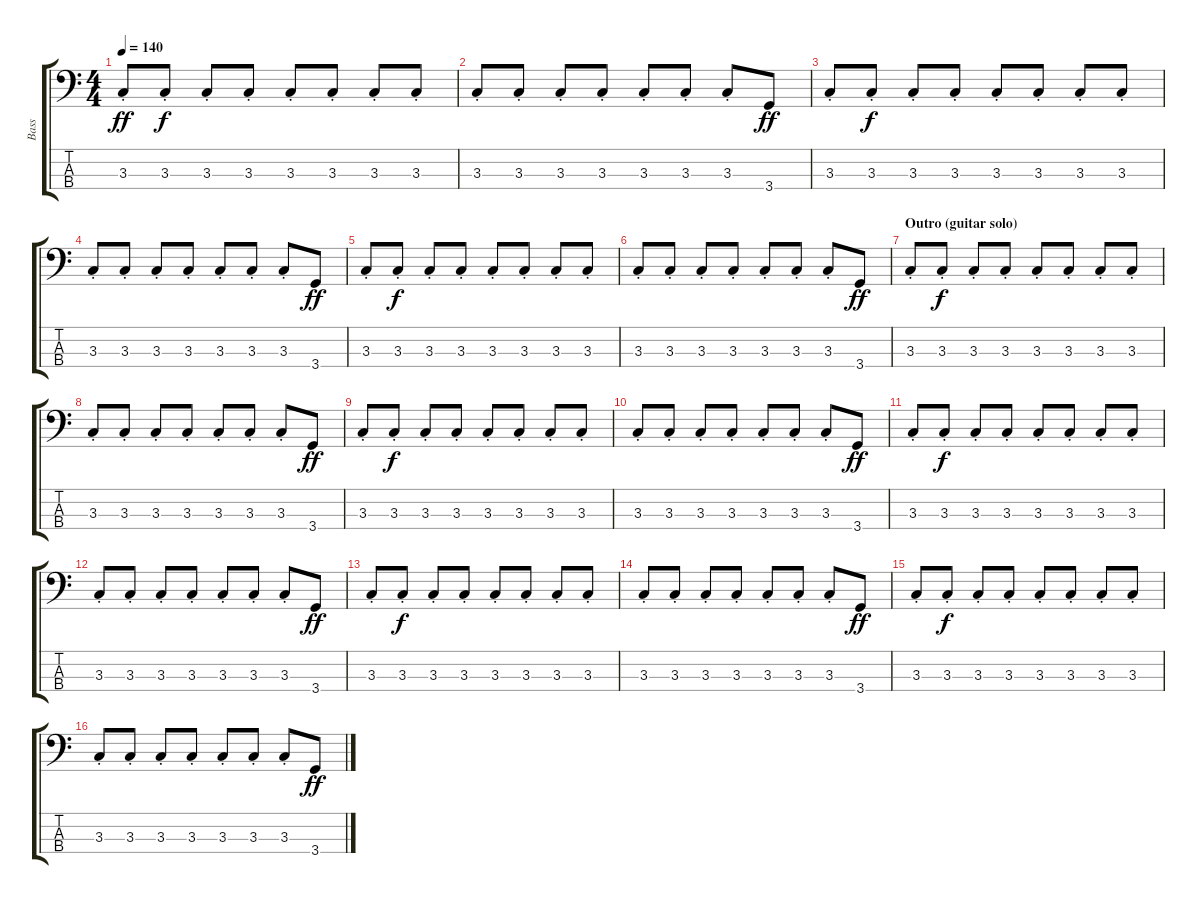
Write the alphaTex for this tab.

\track ("Bass" "Bass") {instrument electricbassfinger}
\staff {score tabs}
\tuning (G2 D2 A1 E1) {hide}
\ts (4 4)
\tempo 140
\clef f4
\ks c
3.3{st}.8{dy ff} 3.3{st}.8{dy f} 3.3{st}.8 3.3{st}.8 3.3{st}.8 3.3{st}.8 3.3{st}.8 3.3{st}.8 |
3.3{st}.8 3.3{st}.8 3.3{st}.8 3.3{st}.8 3.3{st}.8 3.3{st}.8 3.3{st}.8 3.4.8{dy ff} |
3.3{st}.8 3.3{st}.8{dy f} 3.3{st}.8 3.3{st}.8 3.3{st}.8 3.3{st}.8 3.3{st}.8 3.3{st}.8 |
3.3{st}.8 3.3{st}.8 3.3{st}.8 3.3{st}.8 3.3{st}.8 3.3{st}.8 3.3{st}.8 3.4.8{dy ff} |
3.3{st}.8 3.3{st}.8{dy f} 3.3{st}.8 3.3{st}.8 3.3{st}.8 3.3{st}.8 3.3{st}.8 3.3{st}.8 |
3.3{st}.8 3.3{st}.8 3.3{st}.8 3.3{st}.8 3.3{st}.8 3.3{st}.8 3.3{st}.8 3.4.8{dy ff} |
\section ("" "Outro (guitar solo)")
3.3{st}.8 3.3{st}.8{dy f} 3.3{st}.8 3.3{st}.8 3.3{st}.8 3.3{st}.8 3.3{st}.8 3.3{st}.8 |
3.3{st}.8 3.3{st}.8 3.3{st}.8 3.3{st}.8 3.3{st}.8 3.3{st}.8 3.3{st}.8 3.4.8{dy ff} |
3.3{st}.8 3.3{st}.8{dy f} 3.3{st}.8 3.3{st}.8 3.3{st}.8 3.3{st}.8 3.3{st}.8 3.3{st}.8 |
3.3{st}.8 3.3{st}.8 3.3{st}.8 3.3{st}.8 3.3{st}.8 3.3{st}.8 3.3{st}.8 3.4.8{dy ff} |
3.3{st}.8 3.3{st}.8{dy f} 3.3{st}.8 3.3{st}.8 3.3{st}.8 3.3{st}.8 3.3{st}.8 3.3{st}.8 |
3.3{st}.8 3.3{st}.8 3.3{st}.8 3.3{st}.8 3.3{st}.8 3.3{st}.8 3.3{st}.8 3.4.8{dy ff} |
3.3{st}.8 3.3{st}.8{dy f} 3.3{st}.8 3.3{st}.8 3.3{st}.8 3.3{st}.8 3.3{st}.8 3.3{st}.8 |
3.3{st}.8 3.3{st}.8 3.3{st}.8 3.3{st}.8 3.3{st}.8 3.3{st}.8 3.3{st}.8 3.4.8{dy ff} |
3.3{st}.8 3.3{st}.8{dy f} 3.3{st}.8 3.3{st}.8 3.3{st}.8 3.3{st}.8 3.3{st}.8 3.3{st}.8 |
3.3{st}.8 3.3{st}.8 3.3{st}.8 3.3{st}.8 3.3{st}.8 3.3{st}.8 3.3{st}.8 3.4.8{dy ff}
